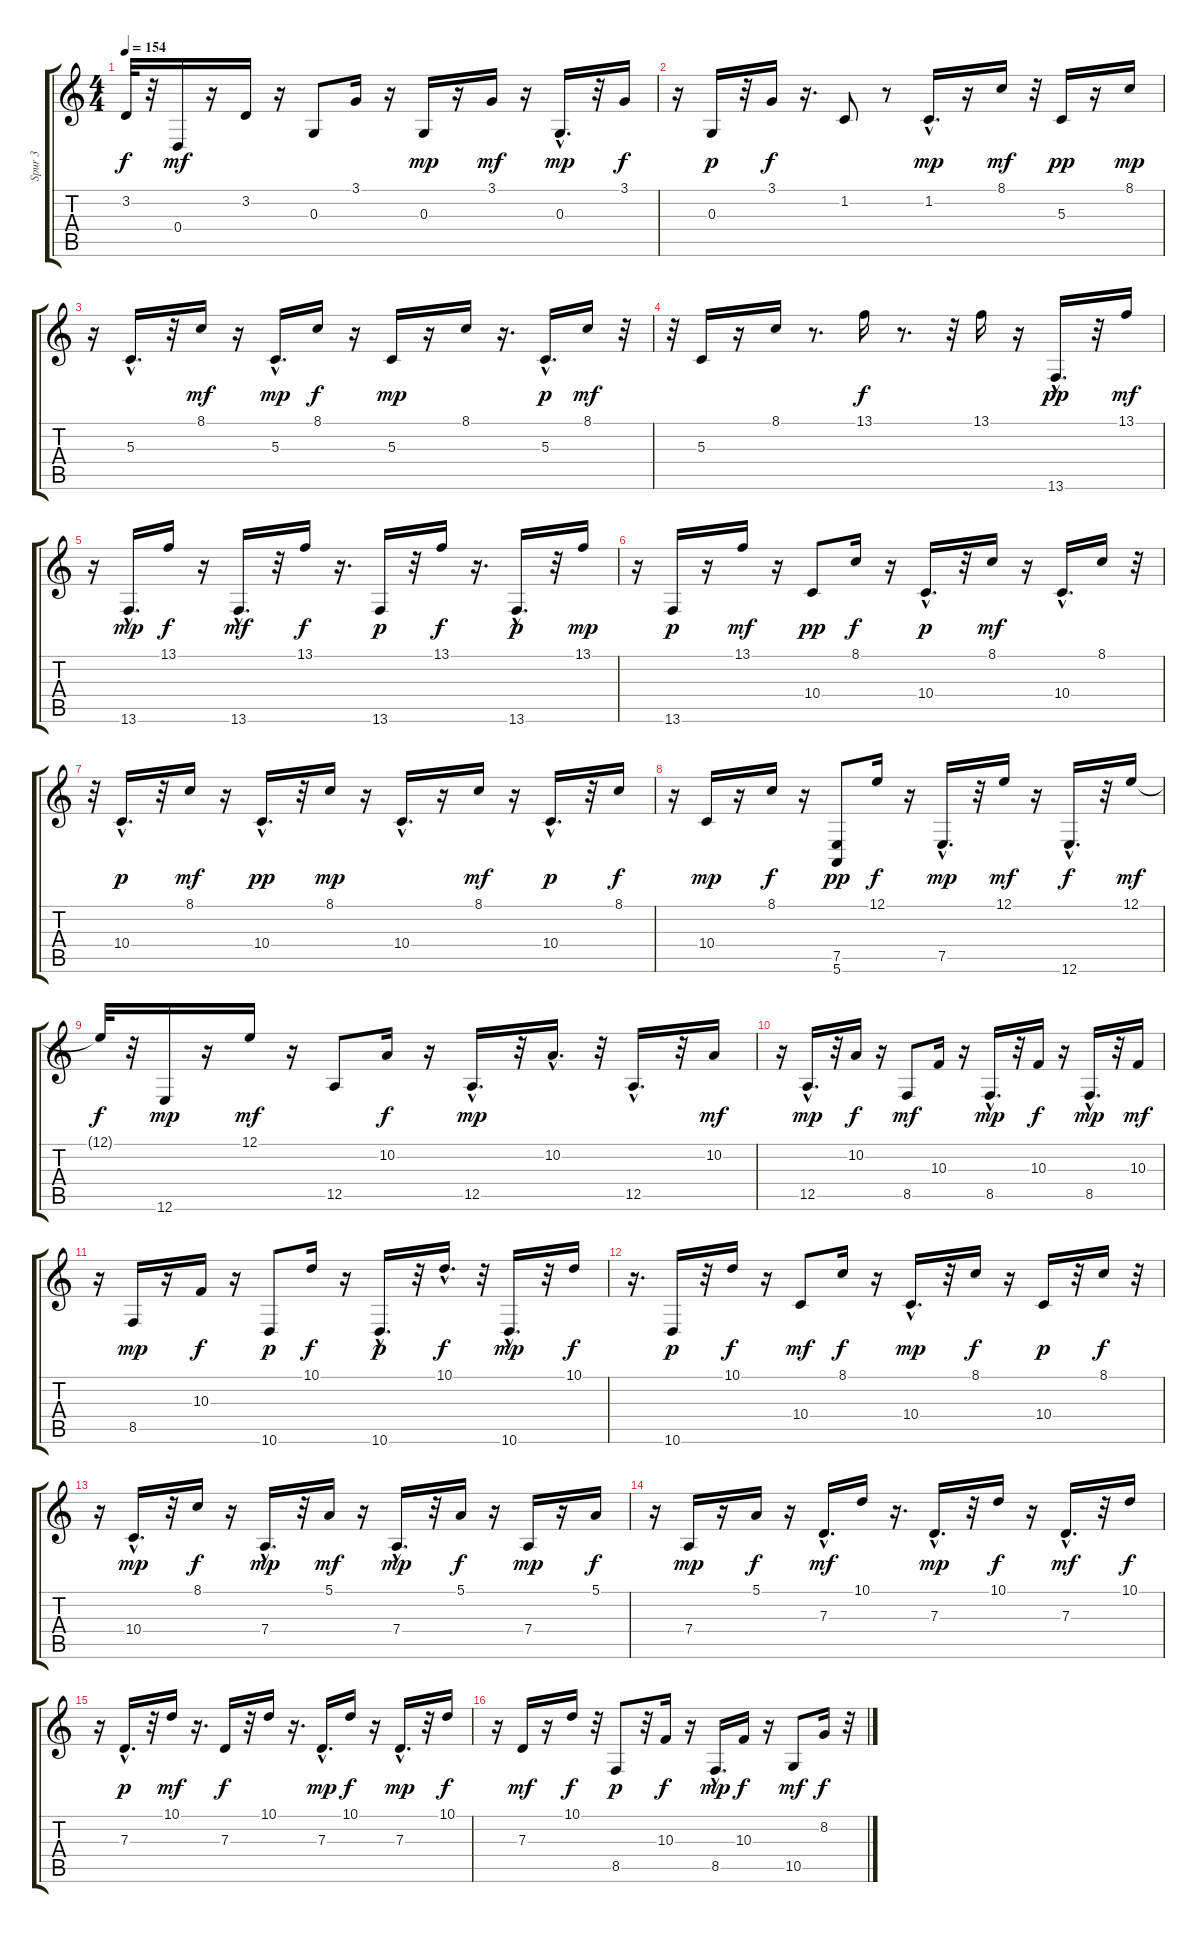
\track ("Spur 3" "Spur 3") {instrument synthbrass1}
\staff {score tabs}
\tuning (E4 B3 G3 D3 A2 E2) {hide}
\ts (4 4)
\tempo 154
\clef g2
\ks c
3.2{t}.32{dy f} r.32 0.4.16{dy mf} r.16 3.2.16 r.16 0.3.8 3.1.16 r.16 0.3.16{dy mp} r.16 3.1.16{dy mf} r.16 0.3{hac}.16{d dy mp} r.32 3.1.16{dy f} |
r.16 0.3.16{dy p} r.32 3.1.16{dy f} r.16{d} 1.2.8 r.8 1.2{hac}.16{d dy mp} r.16 8.1.16{dy mf} r.32 5.3.16{dy pp} r.16 8.1.16{dy mp} |
r.16 5.3{hac}.16{d} r.32 8.1.16{dy mf} r.16 5.3{hac}.16{d dy mp} 8.1.16{dy f} r.16 5.3.16{dy mp} r.16 8.1.16 r.16{d} 5.3{hac}.16{d dy p} 8.1.16{dy mf} r.32 |
r.32 5.3.16 r.16 8.1.16 r.8{d} 13.1.16{dy f} r.8{d} r.32 13.1.16 r.16 13.6{hac}.16{d dy pp} r.32 13.1.16{dy mf} |
r.16 13.6{hac}.16{d dy mp} 13.1.16{dy f} r.16 13.6{hac}.16{d dy mf} r.32 13.1.16{dy f} r.16{d} 13.6.16{dy p} r.32 13.1.16{dy f} r.16{d} 13.6{hac}.16{d dy p} r.32 13.1.16{dy mp} |
r.16 13.6.16{dy p} r.16 13.1.16{dy mf} r.16 10.4.8{dy pp} 8.1.16{dy f} r.16 10.4{hac}.16{d dy p} r.32 8.1.16{dy mf} r.16 10.4{hac}.16{d} 8.1.16 r.32 |
r.32 10.4{hac}.16{d dy p} r.32 8.1.16{dy mf} r.16 10.4{hac}.16{d dy pp} r.32 8.1.16{dy mp} r.16 10.4{hac}.16{d} r.16 8.1.16{dy mf} r.16 10.4{hac}.16{d dy p} r.32 8.1.16{dy f} |
r.16 10.4.16{dy mp} r.16 8.1.16{dy f} r.16 (7.5 5.6).8{dy pp} 12.1.16{dy f} r.16 7.5{hac}.16{d dy mp} r.32 12.1.16{dy mf} r.16 12.6{hac}.16{d dy f} r.32 12.1.16{dy mf} |
12.1{t}.32{dy f} r.32 12.6.16{dy mp} r.16 12.1.16{dy mf} r.16 12.5.8 10.2.16{dy f} r.16 12.5{hac}.16{d dy mp} r.32 10.2{hac}.16{d} r.32 12.5{hac}.16{d} r.32 10.2.16{dy mf} |
r.16 12.5{hac}.16{d dy mp} r.32 10.2.16{dy f} r.16 8.5.8{dy mf} 10.3.16 r.16 8.5{hac}.16{d dy mp} r.32 10.3.16{dy f} r.16 8.5{hac}.16{d dy mp} r.32 10.3.16{dy mf} |
r.16 8.5.16{dy mp} r.16 10.3.16{dy f} r.16 10.6.8{dy p} 10.1.16{dy f} r.16 10.6{hac}.16{d dy p} r.32 10.1{hac}.16{d dy f} r.32 10.6{hac}.16{d dy mp} r.32 10.1.16{dy f} |
r.16{d} 10.6.16{dy p} r.32 10.1.16{dy f} r.16 10.4.8{dy mf} 8.1.16{dy f} r.16 10.4{hac}.16{d dy mp} r.32 8.1.16{dy f} r.16 10.4.16{dy p} r.32 8.1.16{dy f} r.32 |
r.16 10.4{hac}.16{d dy mp} r.32 8.1.16{dy f} r.16 7.4{hac}.16{d dy mp} r.32 5.1.16{dy mf} r.16 7.4{hac}.16{d dy mp} r.32 5.1.16{dy f} r.16 7.4.16{dy mp} r.16 5.1.16{dy f} |
r.16 7.4.16{dy mp} r.16 5.1.16{dy f} r.16 7.3{hac}.16{d dy mf} 10.1.16 r.16{d} 7.3{hac}.16{d dy mp} r.32 10.1.16{dy f} r.16 7.3{hac}.16{d dy mf} r.32 10.1.16{dy f} |
r.16 7.3{hac}.16{d dy p} r.32 10.1.16{dy mf} r.16{d} 7.3.16{dy f} r.32 10.1.16 r.16{d} 7.3{hac}.16{d dy mp} 10.1.16{dy f} r.16 7.3{hac}.16{d dy mp} r.32 10.1.16{dy f} |
r.16 7.3.16{dy mf} r.16 10.1.16{dy f} r.32 8.5.8{dy p} r.32 10.3.16{dy f} r.16 8.5{hac}.16{d dy mp} 10.3.16{dy f} r.16 10.5.8{dy mf} 8.2.16{dy f} r.32
